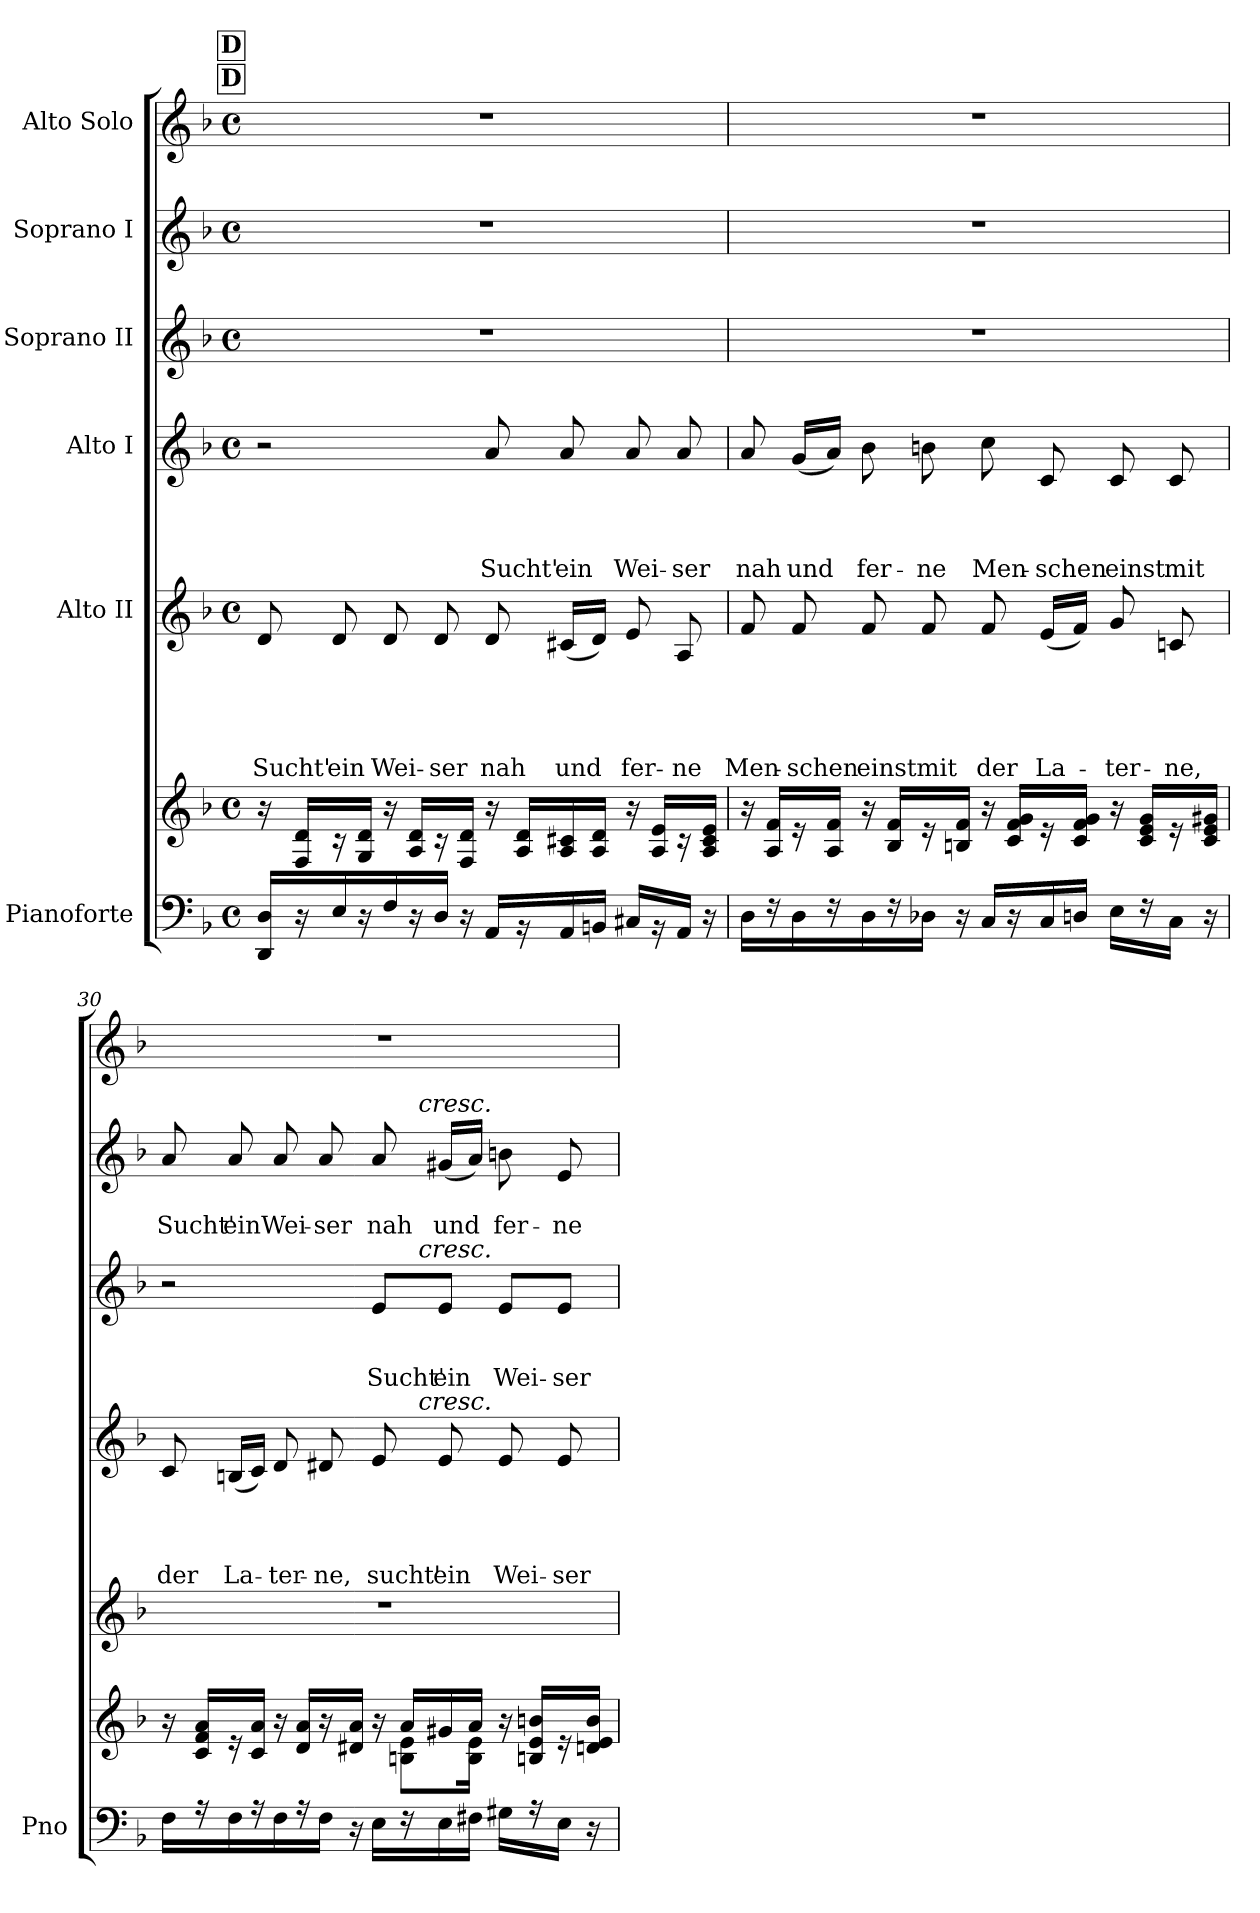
**kern	**kern	**kern	**text	**text	**text	**text	**text	**kern	**text	**text	**text	**text	**kern	**text	**text	**text	**kern	**text	**text	**kern
*part6	*part6	*part5	*part5	*part5	*part5	*part5	*part5	*part4	*part4	*part4	*part4	*part4	*part3	*part3	*part3	*part3	*part2	*part2	*part2	*part1
*staff7	*staff6	*staff5	*staff5	*staff5	*staff5	*staff5	*staff5	*staff4	*staff4	*staff4	*staff4	*staff4	*staff3	*staff3	*staff3	*staff3	*staff2	*staff2	*staff2	*staff1
*I"Pianoforte	*	*I"Alto II	*	*	*	*	*	*I"Alto I	*	*	*	*	*I"Soprano II	*	*	*	*I"Soprano I	*	*	*I"Alto Solo
*I'Pno	*	*	*	*	*	*	*	*	*	*	*	*	*	*	*	*	*	*	*	*
!!LO:LB:g=z
*clefF4	*clefG2	*clefG2	*	*	*	*	*	*clefG2	*	*	*	*	*clefG2	*	*	*	*clefG2	*	*	*clefG2
*k[b-]	*k[b-]	*k[b-]	*	*	*	*	*	*k[b-]	*	*	*	*	*k[b-]	*	*	*	*k[b-]	*	*	*k[b-]
*F:	*F:	*F:	*	*	*	*	*	*F:	*	*	*	*	*F:	*	*	*	*F:	*	*	*F:
*M4/4	*M4/4	*M4/4	*	*	*	*	*	*M4/4	*	*	*	*	*M4/4	*	*	*	*M4/4	*	*	*M4/4
*met(c)	*met(c)	*met(c)	*	*	*	*	*	*met(c)	*	*	*	*	*met(c)	*	*	*	*met(c)	*	*	*met(c)
!!LO:REH:place=s1:a:fs=7.9:t=D
!!LO:REH:place=s6:a:fs=7.9:t=D
=28	=28	=28	=28	=28	=28	=28	=28	=28	=28	=28	=28	=28	=28	=28	=28	=28	=28	=28	=28	=28
16DD/ 16D/LL	16r	8d/	.	.	.	.	Sucht'	2r	.	.	.	.	1r	.	.	.	1r	.	.	1r
16r	16F/ 16d/LL	.	.	.	.	.	.	.	.	.	.	.	.	.	.	.	.	.	.	.
16E/	16r	8d/	.	.	.	.	ein	.	.	.	.	.	.	.	.	.	.	.	.	.
16r	16G/ 16d/JJ	.	.	.	.	.	.	.	.	.	.	.	.	.	.	.	.	.	.	.
16F/	16r	8d/	.	.	.	.	Wei-	.	.	.	.	.	.	.	.	.	.	.	.	.
16r	16A/ 16d/LL	.	.	.	.	.	.	.	.	.	.	.	.	.	.	.	.	.	.	.
16D/JJ	16r	8d/	.	.	.	.	-ser	.	.	.	.	.	.	.	.	.	.	.	.	.
16r	16F/ 16d/JJ	.	.	.	.	.	.	.	.	.	.	.	.	.	.	.	.	.	.	.
16AA/LL	16r	8d/	.	.	.	.	nah	8a/	.	.	.	Sucht'	.	.	.	.	.	.	.	.
16r	16A/ 16d/LL	.	.	.	.	.	.	.	.	.	.	.	.	.	.	.	.	.	.	.
16AA/	16A/ 16c#X/	(16c#X/LL	.	.	.	.	und	8a/	.	.	.	ein	.	.	.	.	.	.	.	.
16BBn/JJ	16A/ 16d/JJ	16d/JJ)	.	.	.	.	.	.	.	.	.	.	.	.	.	.	.	.	.	.
16C#X/LL	16r	8e/	.	.	.	.	fer-	8a/	.	.	.	Wei-	.	.	.	.	.	.	.	.
16r	16A/ 16e/LL	.	.	.	.	.	.	.	.	.	.	.	.	.	.	.	.	.	.	.
16AA/JJ	16r	8A/	.	.	.	.	-ne	8a/	.	.	.	-ser	.	.	.	.	.	.	.	.
16r	16A/ 16c#/ 16e/JJ	.	.	.	.	.	.	.	.	.	.	.	.	.	.	.	.	.	.	.
=29	=29	=29	=29	=29	=29	=29	=29	=29	=29	=29	=29	=29	=29	=29	=29	=29	=29	=29	=29	=29
16D\LL	16r	8f/	.	.	.	.	Men-	8a/	.	.	.	nah	1r	.	.	.	1r	.	.	1r
16r	16A/ 16f/LL	.	.	.	.	.	.	.	.	.	.	.	.	.	.	.	.	.	.	.
16D\	16r	8f/	.	.	.	.	-schen	(16g/LL	.	.	.	und	.	.	.	.	.	.	.	.
16r	16A/ 16f/JJ	.	.	.	.	.	.	16a/JJ)	.	.	.	.	.	.	.	.	.	.	.	.
16D\	16r	8f/	.	.	.	.	einst	8b-\	.	.	.	fer-	.	.	.	.	.	.	.	.
16r	16B-/ 16f/LL	.	.	.	.	.	.	.	.	.	.	.	.	.	.	.	.	.	.	.
16D-X\JJ	16r	8f/	.	.	.	.	mit	8bn\	.	.	.	-ne	.	.	.	.	.	.	.	.
16r	16Bn/ 16f/JJ	.	.	.	.	.	.	.	.	.	.	.	.	.	.	.	.	.	.	.
16C/LL	16r	8f/	.	.	.	.	der	8cc\	.	.	.	Men-	.	.	.	.	.	.	.	.
16r	16c/ 16f/ 16g/LL	.	.	.	.	.	.	.	.	.	.	.	.	.	.	.	.	.	.	.
16C/	16r	(16e/LL	.	.	.	.	La-	8c/	.	.	.	-schen	.	.	.	.	.	.	.	.
16Dn/JJ	16c/ 16f/ 16g/JJ	16f/JJ)	.	.	.	.	.	.	.	.	.	.	.	.	.	.	.	.	.	.
16E\LL	16r	8g/	.	.	.	.	-ter-	8c/	.	.	.	einst	.	.	.	.	.	.	.	.
16r	16c/ 16e/ 16g/LL	.	.	.	.	.	.	.	.	.	.	.	.	.	.	.	.	.	.	.
16C\JJ	16r	8cn/	.	.	.	.	-ne,	8c/	.	.	.	mit	.	.	.	.	.	.	.	.
16r	16c/ 16e/ 16g#X/JJ	.	.	.	.	.	.	.	.	.	.	.	.	.	.	.	.	.	.	.
=30	=30	=30	=30	=30	=30	=30	=30	=30	=30	=30	=30	=30	=30	=30	=30	=30	=30	=30	=30	=30
*	*^	*	*	*	*	*	*	*^	*	*	*	*	*^	*	*	*	*^	*	*	*
16F\LL	16r	2ryy	1r	.	.	.	.	.	8c/	2ryy	.	.	.	der	2r	2ryy	.	.	.	8a/	2ryy	.	Sucht'	1r
16r	16c/ 16f/ 16a/LL	.	.	.	.	.	.	.	.	.	.	.	.	.	.	.	.	.	.	.	.	.	.	.
16F\	16r	.	.	.	.	.	.	.	(16Bn/LL	.	.	.	.	La-	.	.	.	.	.	8a/	.	.	ein	.
16r	16c/ 16a/JJ	.	.	.	.	.	.	.	16c/JJ)	.	.	.	.	.	.	.	.	.	.	.	.	.	.	.
16F\	16r	.	.	.	.	.	.	.	8d/	.	.	.	.	-ter-	.	.	.	.	.	8a/	.	.	Wei-	.
16r	16d/ 16a/LL	.	.	.	.	.	.	.	.	.	.	.	.	.	.	.	.	.	.	.	.	.	.	.
16F\JJ	16r	.	.	.	.	.	.	.	8d#X/	.	.	.	.	-ne,	.	.	.	.	.	8a/	.	.	-ser	.
16r	16d#X/ 16a/JJ	.	.	.	.	.	.	.	.	.	.	.	.	.	.	.	.	.	.	.	.	.	.	.
16E\LL	16r	16ryy	.	.	.	.	.	.	8e/	16.ryy	.	.	.	sucht'	8e/L	16.ryy	.	.	Sucht'	8a/	16.ryy	.	nah	.
16r	16a/LL	8Bn\ 8e\L	.	.	.	.	.	.	.	.	.	.	.	.	.	.	.	.	.	.	.	.	.	.
!	!	!	!	!	!	!	!	!	!	!	!	!	!	!	!	!	!	!	!	!	!LO:TX:a:i:t=cresc.	!	!	!
!	!	!	!	!	!	!	!	!	!	!	!	!	!	!	!	!LO:TX:a:i:t=cresc.	!	!	!	!	!	!	!	!
!	!	!	!	!	!	!	!	!	!	!LO:TX:a:i:t=cresc.	!	!	!	!	!	!	!	!	!	!	!	!	!	!
.	.	.	.	.	.	.	.	.	.	4ryy	.	.	.	.	.	4ryy	.	.	.	.	4ryy	.	.	.
16E\	16g#X/	.	.	.	.	.	.	.	8e/	.	.	.	.	ein	8e/J	.	.	.	ein	(16g#X/LL	.	.	und	.
16F#X\JJ	16a/JJ	16B\ 16e\Jk	.	.	.	.	.	.	.	.	.	.	.	.	.	.	.	.	.	16a/JJ)	.	.	.	.
16G#X\LL	16r	4ryy	.	.	.	.	.	.	8e/	.	.	.	.	Wei-	8e/L	.	.	.	Wei-	8bn\	.	.	fer-	.
16r	16Bn/ 16e/ 16bn/LL	.	.	.	.	.	.	.	.	.	.	.	.	.	.	.	.	.	.	.	.	.	.	.
.	.	.	.	.	.	.	.	.	.	8ryy	.	.	.	.	.	8ryy	.	.	.	.	8ryy	.	.	.
16E\JJ	16r	.	.	.	.	.	.	.	8e/	.	.	.	.	-ser	8e/J	.	.	.	-ser	8e/	.	.	-ne	.
16r	16dn/ 16e/ 16b/JJ	.	.	.	.	.	.	.	.	.	.	.	.	.	.	.	.	.	.	.	.	.	.	.
.	.	.	.	.	.	.	.	.	.	32ryy	.	.	.	.	.	32ryy	.	.	.	.	32ryy	.	.	.
*	*	*	*	*	*	*	*	*	*v	*v	*	*	*	*	*	*	*	*	*	*v	*v	*	*	*
*	*v	*v	*	*	*	*	*	*	*	*	*	*	*	*v	*v	*	*	*	*	*	*	*
=	=	=	=	=	=	=	=	=	=	=	=	=	=	=	=	=	=	=	=	=
*-	*-	*-	*-	*-	*-	*-	*-	*-	*-	*-	*-	*-	*-	*-	*-	*-	*-	*-	*-	*-
